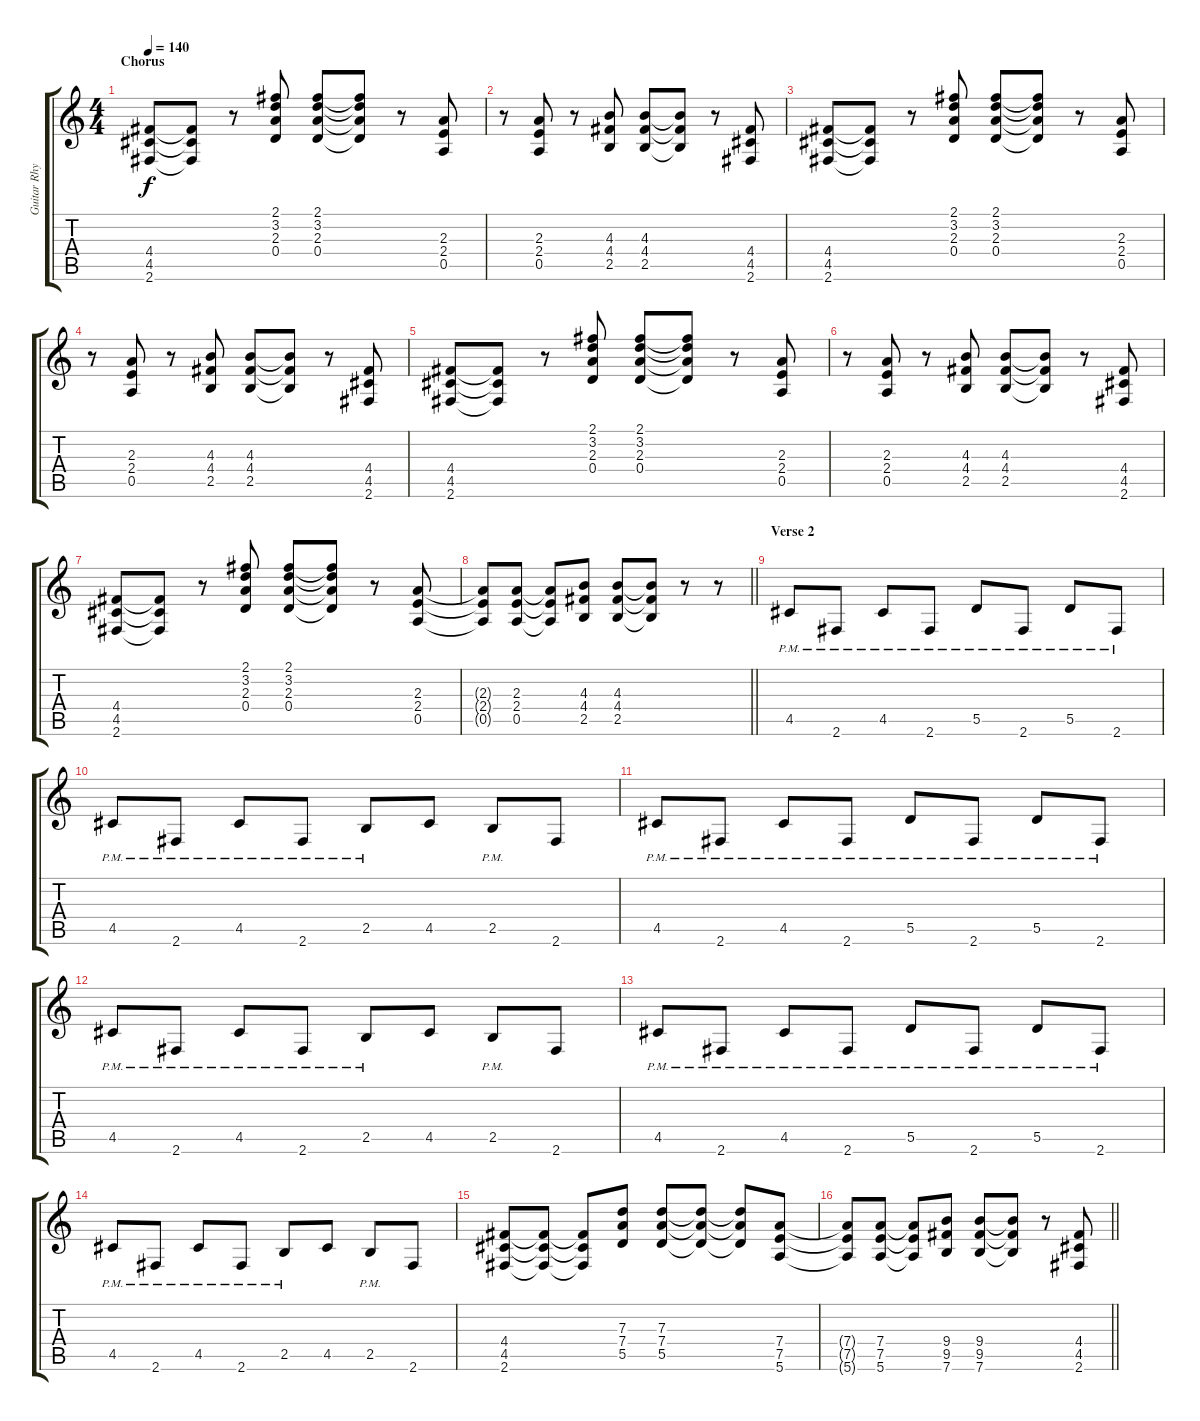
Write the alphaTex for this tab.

\track ("Guitar Rhythm" "Guitar Rhy") {instrument overdrivenguitar}
\staff {score tabs}
\tuning (E4 B3 G3 D3 A2 E2) {hide}
\ts (4 4)
\section ("" "Chorus")
\tempo 140
\clef g2
\ks c
(4.4 4.5 2.6).8{dy f} (4.4{t} 4.5{t} 2.6{t}).8 r.8 (2.1 3.2 2.3 0.4).8 (2.1 3.2 2.3 0.4).8 (2.1{t} 3.2{t} 2.3{t} 0.4{t}).8 r.8 (2.3 2.4 0.5).8 |
r.8 (2.3 2.4 0.5).8 r.8 (4.3 4.4 2.5).8 (4.3 4.4 2.5).8 (4.3{t} 4.4{t} 2.5{t}).8 r.8 (4.4 4.5 2.6).8 |
(4.4 4.5 2.6).8 (4.4{t} 4.5{t} 2.6{t}).8 r.8 (2.1 3.2 2.3 0.4).8 (2.1 3.2 2.3 0.4).8 (2.1{t} 3.2{t} 2.3{t} 0.4{t}).8 r.8 (2.3 2.4 0.5).8 |
r.8 (2.3 2.4 0.5).8 r.8 (4.3 4.4 2.5).8 (4.3 4.4 2.5).8 (4.3{t} 4.4{t} 2.5{t}).8 r.8 (4.4 4.5 2.6).8 |
(4.4 4.5 2.6).8 (4.4{t} 4.5{t} 2.6{t}).8 r.8 (2.1 3.2 2.3 0.4).8 (2.1 3.2 2.3 0.4).8 (2.1{t} 3.2{t} 2.3{t} 0.4{t}).8 r.8 (2.3 2.4 0.5).8 |
r.8 (2.3 2.4 0.5).8 r.8 (4.3 4.4 2.5).8 (4.3 4.4 2.5).8 (4.3{t} 4.4{t} 2.5{t}).8 r.8 (4.4 4.5 2.6).8 |
(4.4 4.5 2.6).8 (4.4{t} 4.5{t} 2.6{t}).8 r.8 (2.1 3.2 2.3 0.4).8 (2.1 3.2 2.3 0.4).8 (2.1{t} 3.2{t} 2.3{t} 0.4{t}).8 r.8 (2.3 2.4 0.5).8 |
\barLineRight lightlight
(2.3{t} 2.4{t} 0.5{t}).8 (2.3 2.4 0.5).8 (2.3{t} 2.4{t} 0.5{t}).8 (4.3 4.4 2.5).8 (4.3 4.4 2.5).8 (4.3{t} 4.4{t} 2.5{t}).8 r.8 r.8 |
\section ("" "Verse 2")
4.5{pm}.8 2.6{pm}.8 4.5{pm}.8 2.6{pm}.8 5.5{pm}.8 2.6{pm}.8 5.5{pm}.8 2.6{pm}.8 |
4.5{pm}.8 2.6{pm}.8 4.5{pm}.8 2.6{pm}.8 2.5{pm}.8 4.5.8 2.5{pm}.8 2.6.8 |
4.5{pm}.8 2.6{pm}.8 4.5{pm}.8 2.6{pm}.8 5.5{pm}.8 2.6{pm}.8 5.5{pm}.8 2.6{pm}.8 |
4.5{pm}.8 2.6{pm}.8 4.5{pm}.8 2.6{pm}.8 2.5{pm}.8 4.5.8 2.5{pm}.8 2.6.8 |
4.5{pm}.8 2.6{pm}.8 4.5{pm}.8 2.6{pm}.8 5.5{pm}.8 2.6{pm}.8 5.5{pm}.8 2.6{pm}.8 |
4.5{pm}.8 2.6{pm}.8 4.5{pm}.8 2.6{pm}.8 2.5{pm}.8 4.5.8 2.5{pm}.8 2.6.8 |
(4.4 4.5 2.6).8 (4.4{t} 4.5{t} 2.6{t}).8 (4.4{t} 4.5{t} 2.6{t}).8 (7.3 7.4 5.5).8 (7.3 7.4 5.5).8 (7.3{t} 7.4{t} 5.5{t}).8 (7.3{t} 7.4{t} 5.5{t}).8 (7.4 7.5 5.6).8 |
\barLineRight lightlight
(7.4{t} 7.5{t} 5.6{t}).8 (7.4 7.5 5.6).8 (7.4{t} 7.5{t} 5.6{t}).8 (9.4 9.5 7.6).8 (9.4 9.5 7.6).8 (9.4{t} 9.5{t} 7.6{t}).8 r.8 (4.4 4.5 2.6).8
